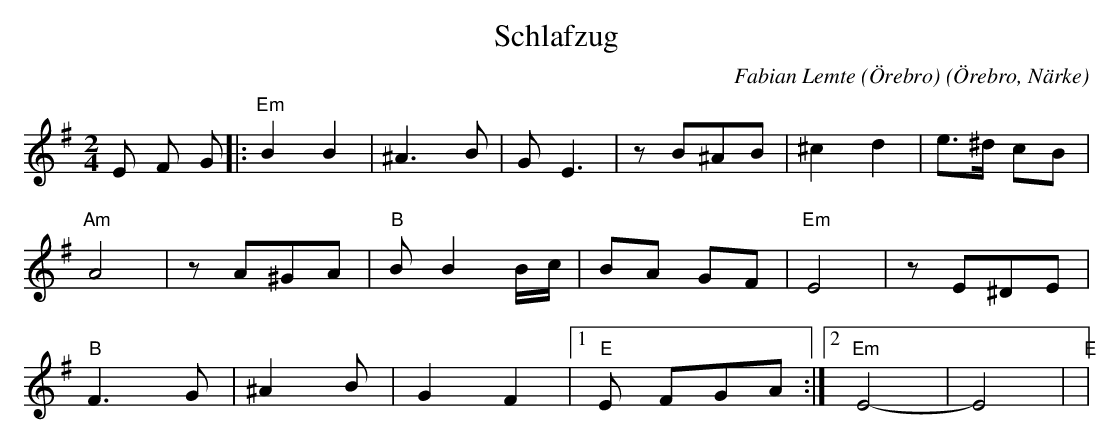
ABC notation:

X:1
T:Schlafzug
O:Örebro, Närke
C:Fabian Lemte (Örebro)
M:2/4
L:1/8
K:Em
E F G |:"Em" B2 B2 | ^A3B | GE3 | zB^AB | ^c2 d2 | e>^d cB |
"Am" A4 | zA^GA |"B" B B2 B/2c/2 | BA GF |"Em" E4 | zE^DE |
"B" F3G | ^A2 B | G2 F2 |1"E" E FGA :|2"Em" E4- | E4 |"E" |
